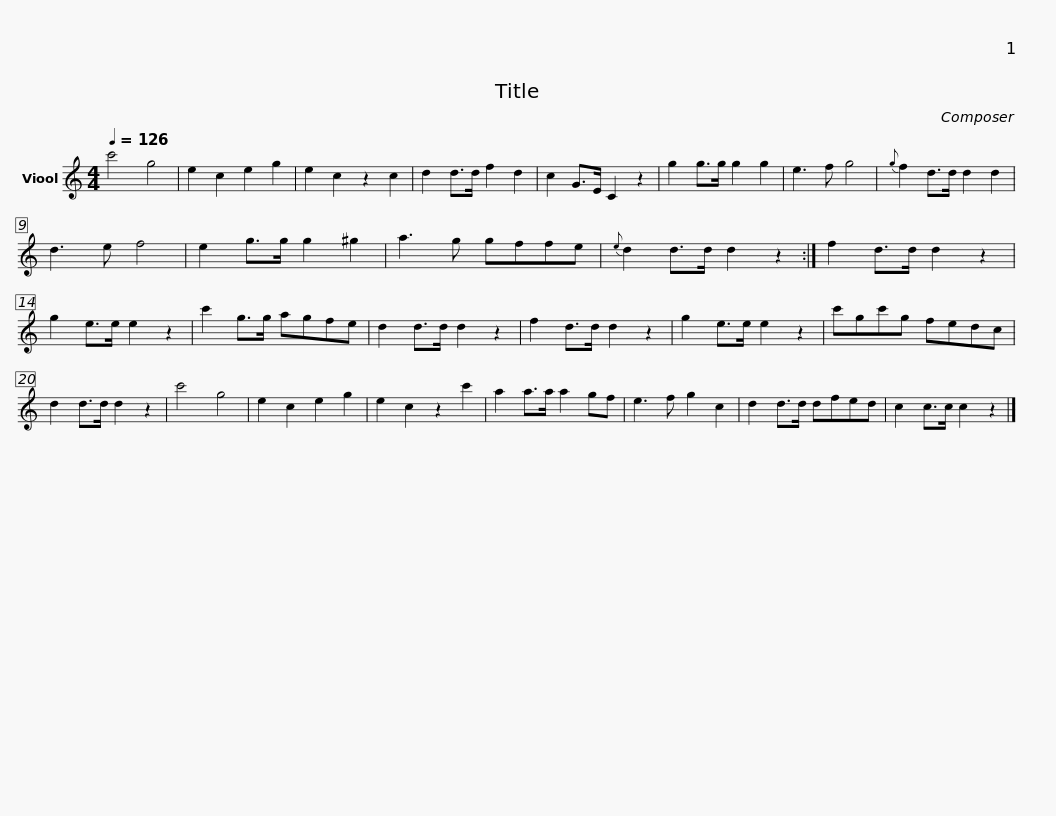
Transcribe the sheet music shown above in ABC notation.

X:1
L:1/8
Q:1/4=126
M:4/4
I:linebreak $
K:C
V:1 treble
V:1
 c'4 g4 | e2 c2 e2 g2 | e2 c2 z2 c2 | d2 d>d f2 d2 | c2 G>E C2 z2 |$ %5
 g2 g>g g2 g2 | e3 f g4 |{g} f2 d>d d2 d2 | d3 e f4 |$ e2 g>g g2 ^g2 | %10
 a3 g gffe |{e} d2 d>d d2 z2 :|$ f2 d>d d2 z2 | g2 e>e e2 z2 | c'2 g>g agfe | %15
 d2 d>d d2 z2 |$ f2 d>d d2 z2 | g2 e>e e2 z2 | c'gc'g fedc | d2 d>d d2 z2 |$ %20
 c'4 g4 | e2 c2 e2 g2 | e2 c2 z2 c'2 |$ a2 a>a a2 gf | e3 f g2 c2 | %25
 d2 d>d dfed | c2 c>c c2 z2 |] %27
